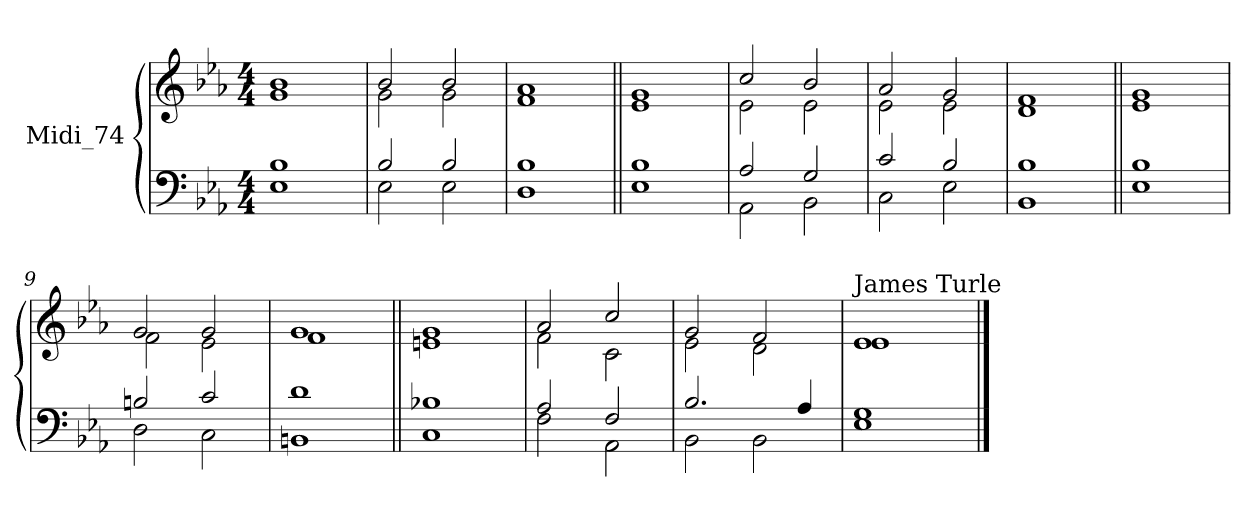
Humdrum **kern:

**kern	**kern
*part2	*part1
*staff2	*staff1
*I"Midi_74	*I"Midi_74
*clefF4	*clefG2
*k[b-e-a-]	*k[b-e-a-]
*E-:	*E-:
*M4/4	*M4/4
=1	=1
*^	*^
1B-/	1E-\	1b-/	1g\
=2	=2	=2	=2
2B-/	2E-\	2b-/	2g\
2B-/	2E-\	2b-/	2g\
=3	=3	=3	=3
1B-/	1D\	1a-/	1f\
=4||	=4||	=4||	=4||
1B-/	1E-\	1g/	1e-\
=5	=5	=5	=5
2A-/	2AA-\	2cc/	2e-\
2G/	2BB-\	2b-/	2e-\
=6	=6	=6	=6
2c/	2C\	2a-/	2e-\
2B-/	2E-\	2g/	2e-\
=7	=7	=7	=7
1B-/	1BB-\	1f/	1d\
=8||	=8||	=8||	=8||
1B-/	1E-\	1g/	1e-\
=9	=9	=9	=9
2Bn/	2D\	2g/	2f\
2c/	2C\	2g/	2e-\
=10	=10	=10	=10
1d/	1BBn\	1g/	1f\
=11||	=11||	=11||	=11||
1B-X/	1C\	1g/	1en\
=12	=12	=12	=12
2A-/	2F\	2a-/	2f\
2F/	2AA-\	2cc/	2c\
=13	=13	=13	=13
2.B-/	2BB-\	2g/	2e-\
.	2BB-\	2f/	2d\
4A-/	.	.	.
=14	=14	=14	=14
!	!	!LO:TX:a:t=James Turle	!
1G/	1E-\	1e-/	1e-\
*v	*v	*	*
*	*v	*v
==	==
*-	*-
